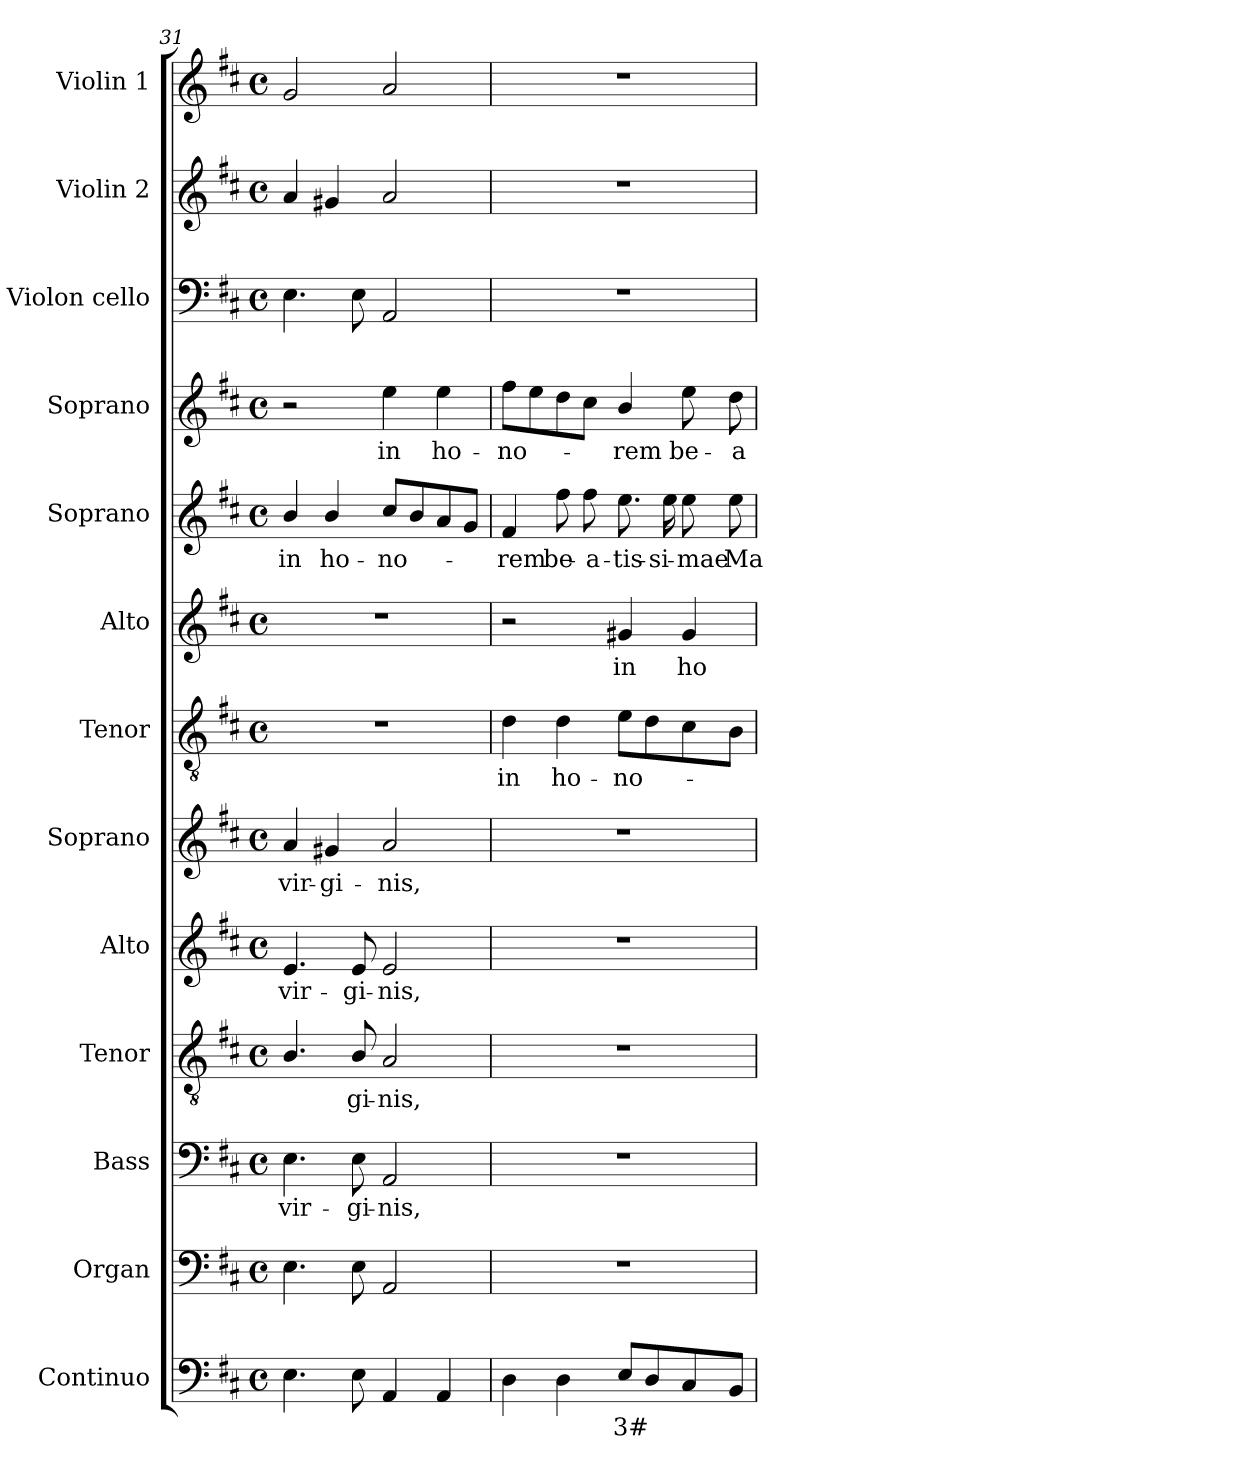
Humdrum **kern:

**kern	**text	**kern	**kern	**text	**kern	**text	**kern	**text	**kern	**text	**kern	**text	**kern	**text	**kern	**text	**kern	**text	**kern	**kern	**kern
*part13	*part13	*part12	*part11	*part11	*part10	*part10	*part9	*part9	*part8	*part8	*part7	*part7	*part6	*part6	*part5	*part5	*part4	*part4	*part3	*part2	*part1
*staff13	*staff13	*staff12	*staff11	*staff11	*staff10	*staff10	*staff9	*staff9	*staff8	*staff8	*staff7	*staff7	*staff6	*staff6	*staff5	*staff5	*staff4	*staff4	*staff3	*staff2	*staff1
*I"Continuo	*	*I"Organ	*I"Bass	*	*I"Tenor	*	*I"Alto	*	*I"Soprano	*	*I"Tenor	*	*I"Alto	*	*I"Soprano	*	*I"Soprano	*	*I"Violon cello	*I"Violin 2	*I"Violin 1
*I'Cont.	*	*I'Org.	*I'B.	*	*I'T.	*	*I'A.	*	*I'S.	*	*I'T.	*	*I'A.	*	*I'S.	*	*I'S.	*	*I'Vc.	*I'Vln. 2	*I'Vln. 1
*clefF4	*	*clefF4	*clefF4	*	*clefGv2	*	*clefG2	*	*clefG2	*	*clefGv2	*	*clefG2	*	*clefG2	*	*clefG2	*	*clefF4	*clefG2	*clefG2
*	*	*	*	*	*ITrd7c12	*	*	*	*	*	*ITrd7c12	*	*	*	*	*	*	*	*	*	*
*k[f#c#]	*	*k[f#c#]	*k[f#c#]	*	*k[f#c#]	*	*k[f#c#]	*	*k[f#c#]	*	*k[f#c#]	*	*k[f#c#]	*	*k[f#c#]	*	*k[f#c#]	*	*k[f#c#]	*k[f#c#]	*k[f#c#]
*D:	*	*D:	*D:	*	*D:	*	*D:	*	*D:	*	*D:	*	*D:	*	*D:	*	*D:	*	*D:	*D:	*D:
*M4/4	*	*M4/4	*M4/4	*	*M4/4	*	*M4/4	*	*M4/4	*	*M4/4	*	*M4/4	*	*M4/4	*	*M4/4	*	*M4/4	*M4/4	*M4/4
*met(c)	*	*met(c)	*met(c)	*	*met(c)	*	*met(c)	*	*met(c)	*	*met(c)	*	*met(c)	*	*met(c)	*	*met(c)	*	*met(c)	*met(c)	*met(c)
=31	=31	=31	=31	=31	=31	=31	=31	=31	=31	=31	=31	=31	=31	=31	=31	=31	=31	=31	=31	=31	=31
!	!	!	!	!LO:LY:b:color=#000000	!	!	!	!	!	!	!	!	!	!	!	!	!	!	!	!	!
!	!	!	!	!	!	!	!	!LO:LY:b:color=#000000	!	!	!	!	!	!	!	!	!	!	!	!	!
!	!	!	!	!	!	!	!	!	!	!LO:LY:b:color=#000000	!	!	!	!	!	!	!	!	!	!	!
!	!	!	!	!	!	!	!	!	!	!	!	!	!	!	!	!LO:LY:b:color=#000000	!	!	!	!	!
4.Ei\	.	4.Ei\	4.Ei\	vir-	4.BBi/	.	4.ei/	vir-	4ai/	vir-	1r	.	1r	.	4bi/	in	2r	.	4.Ei\	4ai/	2gi/
!	!	!	!	!	!	!	!	!	!	!LO:LY:b:color=#000000	!	!	!	!	!	!	!	!	!	!	!
!	!	!	!	!	!	!	!	!	!	!	!	!	!	!	!	!LO:LY:b:color=#000000	!	!	!	!	!
.	.	.	.	.	.	.	.	.	4g#Xi/	-gi-	.	.	.	.	4bi/	ho-	.	.	.	4g#Xi/	.
!	!	!	!	!LO:LY:b:color=#000000	!	!	!	!	!	!	!	!	!	!	!	!	!	!	!	!	!
!	!	!	!	!	!	!LO:LY:b:color=#000000	!	!	!	!	!	!	!	!	!	!	!	!	!	!	!
!	!	!	!	!	!	!	!	!LO:LY:b:color=#000000	!	!	!	!	!	!	!	!	!	!	!	!	!
8Ei\	.	8Ei\	8Ei\	-gi-	8BBi/	-gi-	8ei/	-gi-	.	.	.	.	.	.	.	.	.	.	8Ei\	.	.
!	!	!	!	!LO:LY:b:color=#000000	!	!	!	!	!	!	!	!	!	!	!	!	!	!	!	!	!
!	!	!	!	!	!	!LO:LY:b:color=#000000	!	!	!	!	!	!	!	!	!	!	!	!	!	!	!
!	!	!	!	!	!	!	!	!LO:LY:b:color=#000000	!	!	!	!	!	!	!	!	!	!	!	!	!
!	!	!	!	!	!	!	!	!	!	!LO:LY:b:color=#000000	!	!	!	!	!	!	!	!	!	!	!
!	!	!	!	!	!	!	!	!	!	!	!	!	!	!	!	!LO:LY:b:color=#000000	!	!	!	!	!
!	!	!	!	!	!	!	!	!	!	!	!	!	!	!	!	!	!	!LO:LY:b:color=#000000	!	!	!
4AAi/	.	2AAi/	2AAi/	-nis,	2AAi/	-nis,	2ei/	-nis,	2ai/	-nis,	.	.	.	.	8cc#i/L	-no-	4eei\	in	2AAi/	2ai/	2ai/
.	.	.	.	.	.	.	.	.	.	.	.	.	.	.	8bi/	.	.	.	.	.	.
!	!	!	!	!	!	!	!	!	!	!	!	!	!	!	!	!	!	!LO:LY:b:color=#000000	!	!	!
4AAi/	.	.	.	.	.	.	.	.	.	.	.	.	.	.	8ai/	.	4eei\	ho-	.	.	.
.	.	.	.	.	.	.	.	.	.	.	.	.	.	.	8gi/J	.	.	.	.	.	.
=32	=32	=32	=32	=32	=32	=32	=32	=32	=32	=32	=32	=32	=32	=32	=32	=32	=32	=32	=32	=32	=32
!	!	!	!	!	!	!	!	!	!	!	!	!LO:LY:b:color=#000000	!	!	!	!	!	!	!	!	!
!	!	!	!	!	!	!	!	!	!	!	!	!	!	!	!	!LO:LY:b:color=#000000	!	!	!	!	!
!	!	!	!	!	!	!	!	!	!	!	!	!	!	!	!	!	!	!LO:LY:b:color=#000000	!	!	!
4Di\	.	1r	1r	.	1r	.	1r	.	1r	.	4Di\	in	2r	.	4f#i/	-rem	8ff#i\L	-no-	1r	1r	1r
.	.	.	.	.	.	.	.	.	.	.	.	.	.	.	.	.	8eei\	.	.	.	.
!	!	!	!	!	!	!	!	!	!	!	!	!LO:LY:b:color=#000000	!	!	!	!	!	!	!	!	!
!	!	!	!	!	!	!	!	!	!	!	!	!	!	!	!	!LO:LY:b:color=#000000	!	!	!	!	!
4Di\	.	.	.	.	.	.	.	.	.	.	4Di\	ho-	.	.	8ff#i\	be-	8ddi\	.	.	.	.
!	!	!	!	!	!	!	!	!	!	!	!	!	!	!	!	!LO:LY:b:color=#000000	!	!	!	!	!
.	.	.	.	.	.	.	.	.	.	.	.	.	.	.	8ff#i\	-a-	8cc#i\J	.	.	.	.
!	!LO:LY:b:color=#000000	!	!	!	!	!	!	!	!	!	!	!	!	!	!	!	!	!	!	!	!
!	!	!	!	!	!	!	!	!	!	!	!	!LO:LY:b:color=#000000	!	!	!	!	!	!	!	!	!
!	!	!	!	!	!	!	!	!	!	!	!	!	!	!LO:LY:b:color=#000000	!	!	!	!	!	!	!
!	!	!	!	!	!	!	!	!	!	!	!	!	!	!	!	!LO:LY:b:color=#000000	!	!	!	!	!
!	!	!	!	!	!	!	!	!	!	!	!	!	!	!	!	!	!	!LO:LY:b:color=#000000	!	!	!
8Ei/L	3#	.	.	.	.	.	.	.	.	.	8Ei\L	-no-	4g#Xi/	in	8.eei\	-tis-	4bi/	-rem	.	.	.
8Di/	.	.	.	.	.	.	.	.	.	.	8Di\	.	.	.	.	.	.	.	.	.	.
!	!	!	!	!	!	!	!	!	!	!	!	!	!	!	!	!LO:LY:b:color=#000000	!	!	!	!	!
.	.	.	.	.	.	.	.	.	.	.	.	.	.	.	16eei\	-si-	.	.	.	.	.
!	!	!	!	!	!	!	!	!	!	!	!	!	!	!LO:LY:b:color=#000000	!	!	!	!	!	!	!
!	!	!	!	!	!	!	!	!	!	!	!	!	!	!	!	!LO:LY:b:color=#000000	!	!	!	!	!
!	!	!	!	!	!	!	!	!	!	!	!	!	!	!	!	!	!	!LO:LY:b:color=#000000	!	!	!
8C#i/	.	.	.	.	.	.	.	.	.	.	8C#i\	.	4g#i/	ho-	8eei\	-mae	8eei\	be-	.	.	.
!	!	!	!	!	!	!	!	!	!	!	!	!	!	!	!	!LO:LY:b:color=#000000	!	!	!	!	!
!	!	!	!	!	!	!	!	!	!	!	!	!	!	!	!	!	!	!LO:LY:b:color=#000000	!	!	!
8BBi/J	.	.	.	.	.	.	.	.	.	.	8BBi\J	.	.	.	8eei\	Ma-	8ddi\	-a-	.	.	.
=	=	=	=	=	=	=	=	=	=	=	=	=	=	=	=	=	=	=	=	=	=
*-	*-	*-	*-	*-	*-	*-	*-	*-	*-	*-	*-	*-	*-	*-	*-	*-	*-	*-	*-	*-	*-
